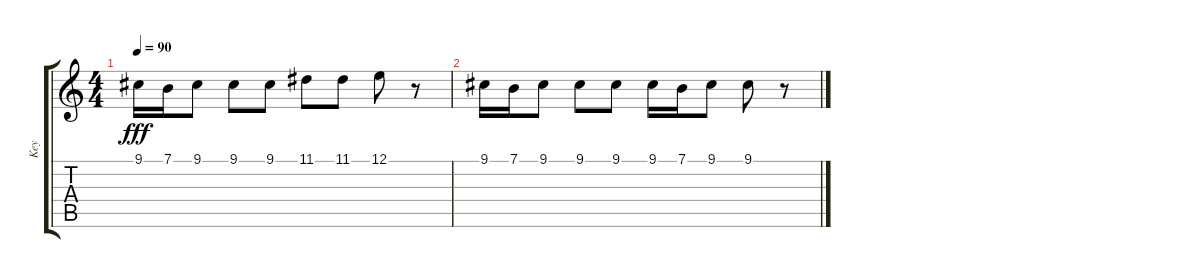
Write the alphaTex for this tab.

\track ("Key" "Key") {instrument stringensemble1}
\staff {score tabs}
\tuning (E4 B3 G3 D3 A2 E2) {hide}
\ts (4 4)
\tempo 90
\clef g2
\ks c
9.1.16{dy fff} 7.1.16 9.1.8 9.1.8 9.1.8 11.1.8 11.1.8 12.1.8 r.8 |
9.1.16 7.1.16 9.1.8 9.1.8 9.1.8 9.1.16 7.1.16 9.1.8 9.1.8 r.8
